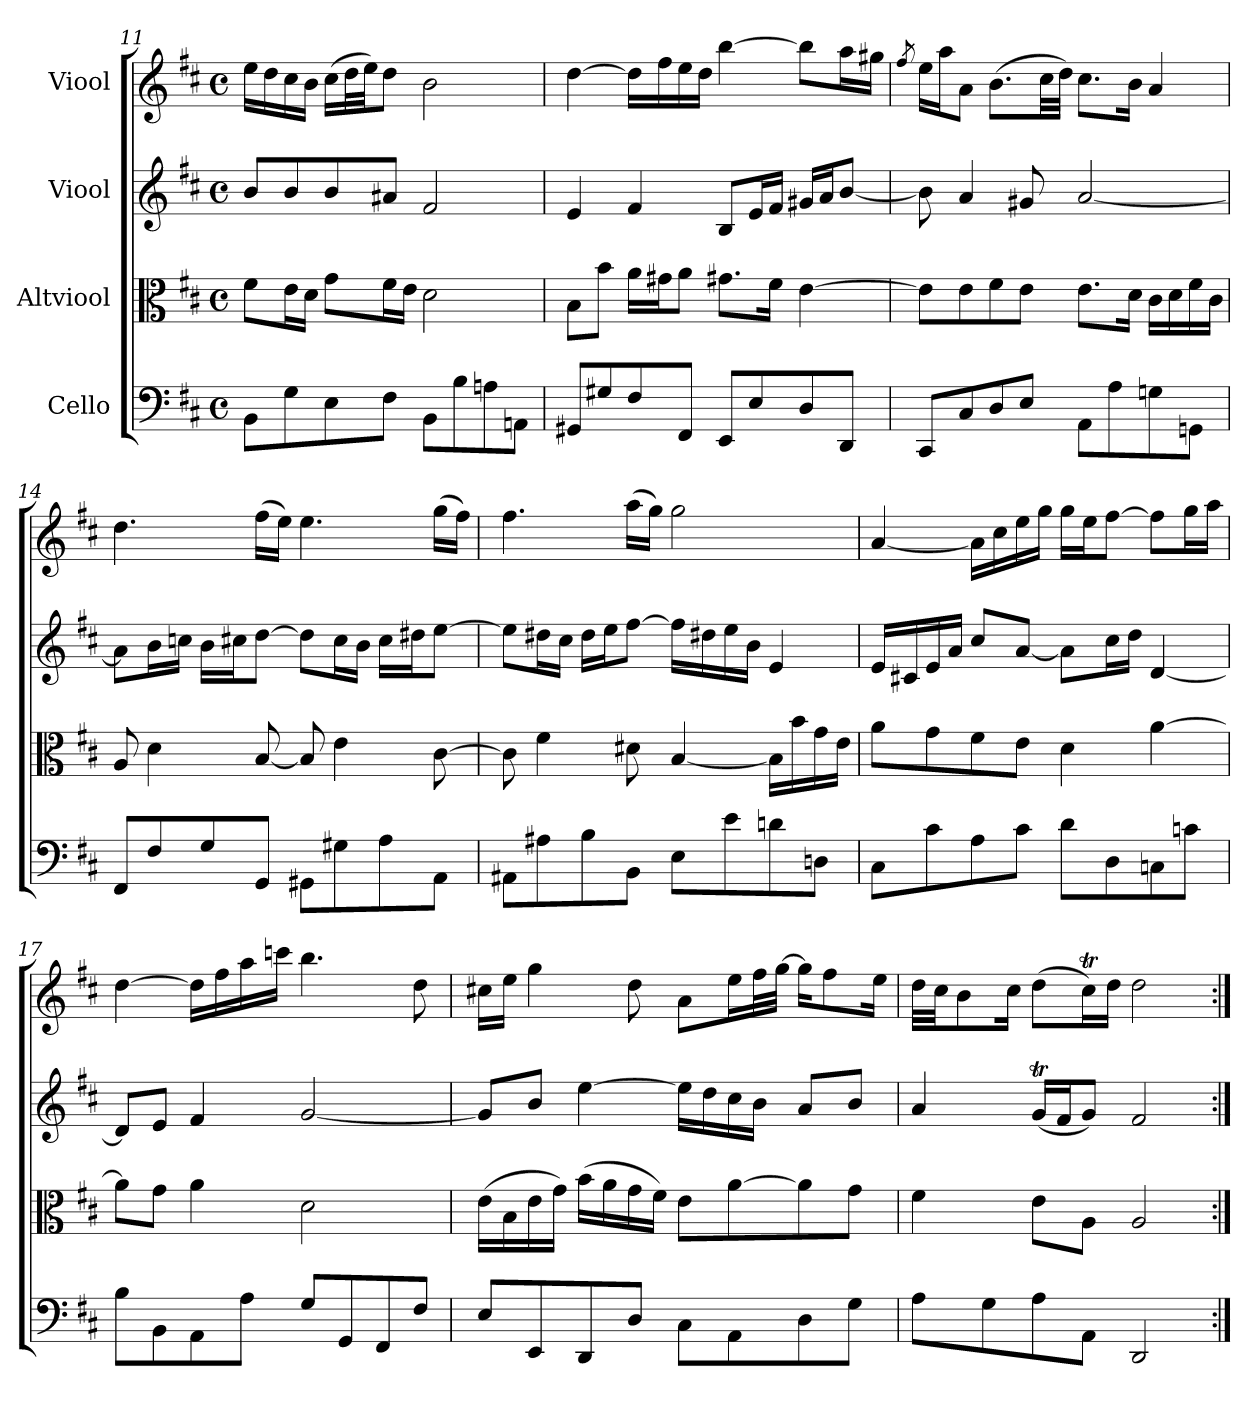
**kern	**kern	**kern	**kern
*part4	*part3	*part2	*part1
*staff4	*staff3	*staff2	*staff1
*I"Cello	*I"Altviool	*I"Viool	*I"Viool
*clefF4	*clefC3	*clefG2	*clefG2
*k[f#c#]	*k[f#c#]	*k[f#c#]	*k[f#c#]
*M4/4	*M4/4	*M4/4	*M4/4
*met(c)	*met(c)	*met(c)	*met(c)
=11	=11	=11	=11
8BB\L	8f#\L	8b/L	16ee\LL
.	.	.	16dd\
8G\	16e\L	8b/	16cc#\
.	16d\JJ	.	16b\JJ
8E\	8g\L	8b/	(16cc#\LL
.	.	.	32dd\L
.	.	.	32ee\JJ)
8F#\J	16f#\L	8a#X/J	8dd\J
.	16e\JJ	.	.
8BB\L	2d\	2f#/	2b\
8B\	.	.	.
8An\	.	.	.
8AAn\J	.	.	.
!!LO:LB:g=z
=12	=12	=12	=12
8GG#X/L	8B\L	4e/	[4dd\
8G#X/	8b\J	.	.
8F#/	16a\LL	4f#/	16dd\LL]
.	16g#X\J	.	16ff#\
8FF#/J	8a\J	.	16ee\
.	.	.	16dd\JJ
8EE/L	8.g#X\L	8B/L	[4bb\
8E/	.	16e/L	.
.	16f#\Jk	16f#/JJ	.
8D/	[4e\	16g#X/LL	8bb\L]
.	.	16a/J	.
8DD/J	.	[8b/J	16aa\L
.	.	.	16gg#X\JJ
=13	=13	=13	=13
.	.	.	8qff#/
8CC#/L	8e\L]	8b\]	16ee\LL
.	.	.	16aa\J
8C#/	8e\	4a/	8a\J
8D/	8f#\	.	(8.b\L
8E/J	8e\J	8g#X/	.
.	.	.	32cc#\LL
.	.	.	32dd\JJJ)
8AA\L	8.e\L	[2a/	8.cc#\L
8A\	.	.	.
.	16d\Jk	.	16b\Jk
8Gn\	16c#\LL	.	4a/
.	16d\	.	.
8GGn\J	16f#\	.	.
.	16c#\JJ	.	.
!!LO:PB:g=z
=14	=14	=14	=14
8FF#/L	8A/	8a\L]	4.dd\
8F#/	4d\	16b\L	.
.	.	16ccn\JJ	.
8G/	.	16b\LL	.
.	.	16cc#X\J	.
8GG/J	[8B/	[8dd\J	(16ff#\LL
.	.	.	16ee\JJ)
8GG#X\L	8B/]	8dd\L]	4.ee\
8G#X\	4e\	16cc#\L	.
.	.	16b\JJ	.
8A\	.	16cc#\LL	.
.	.	16dd#X\J	.
8AA\J	[8c#\	[8ee\J	(16gg\LL
.	.	.	16ff#\JJ)
=15	=15	=15	=15
8AA#X\L	8c#\]	8ee\L]	4.ff#\
8A#X\	4f#\	16dd#X\L	.
.	.	16cc#\JJ	.
8B\	.	16dd#\LL	.
.	.	16ee\J	.
8BB\J	8d#X\	[8ff#\J	(16aa\LL
.	.	.	16gg\JJ)
8E\L	[4B/	16ff#\LL]	2gg\
.	.	16dd#X\	.
8e\	.	16ee\	.
.	.	16b\JJ	.
8dn\	16B\LL]	4e/	.
.	16b\	.	.
8Dn\J	16g\	.	.
.	16e\JJ	.	.
!!LO:LB:g=z
=16	=16	=16	=16
8C#\L	8a\L	16e/LL	[4a/
.	.	16c#X/	.
8c#\	8g\	16e/	.
.	.	16a/JJ	.
8A\	8f#\	8cc#/L	16a\LL]
.	.	.	16cc#\
8c#\J	8e\J	[8a/J	16ee\
.	.	.	16gg\JJ
8d\L	4d\	8a\L]	16gg\LL
.	.	.	16ee\J
8D\	.	16cc#\L	[8ff#\J
.	.	16dd\JJ	.
8Cn\	[4a\	[4d/	8ff#\L]
8cn\J	.	.	16gg\L
.	.	.	16aa\JJ
=17	=17	=17	=17
8B\L	8a\L]	8d/L]	[4dd\
8BB\	8g\J	8e/J	.
8AA\	4a\	4f#/	16dd\LL]
.	.	.	16ff#\
8A\J	.	.	16aa\
.	.	.	16cccn\JJ
8G/L	2d\	[2g/	4.bb\
8GG/	.	.	.
8FF#/	.	.	.
8F#/J	.	.	8dd\
=18	=18	=18	=18
8E/L	(16e\LL	8g/L]	16cc#X\LL
.	16B\	.	16ee\JJ
8EE/	16e\	8b/J	4gg\
.	16g\JJ)	.	.
8DD/	(16b\LL	[4ee\	.
.	16a\	.	.
8D/J	16g\	.	8dd\
.	16f#\JJ)	.	.
8C#\L	8e\L	16ee\LL]	8a\L
.	.	16dd\	.
8AA\	[8a\	16cc#\	16ee\L
.	.	16b\JJ	32ff#\L
.	.	.	[32gg\JJJ
8D\	8a\]	8a/L	16gg\KL]
.	.	.	8ff#\
8G\J	8g\J	8b/J	.
.	.	.	16ee\Jk
!!LO:LB:g=z
=19	=19	=19	=19
8A\L	4f#\	4a/	32dd\LLL
.	.	.	32cc#\JJ
.	.	.	8b\
8G\	.	.	.
.	.	.	16cc#\Jk
8A\	8e\L	(16gT/LL	(8dd\L
.	.	16f#/J	.
8AA\J	8A\J	8g/J)	16cc#t\L)
.	.	.	16dd\JJ
2DD/	2A/	2f#/	2dd\
=:|!	=:|!	=:|!	=:|!
*-	*-	*-	*-
